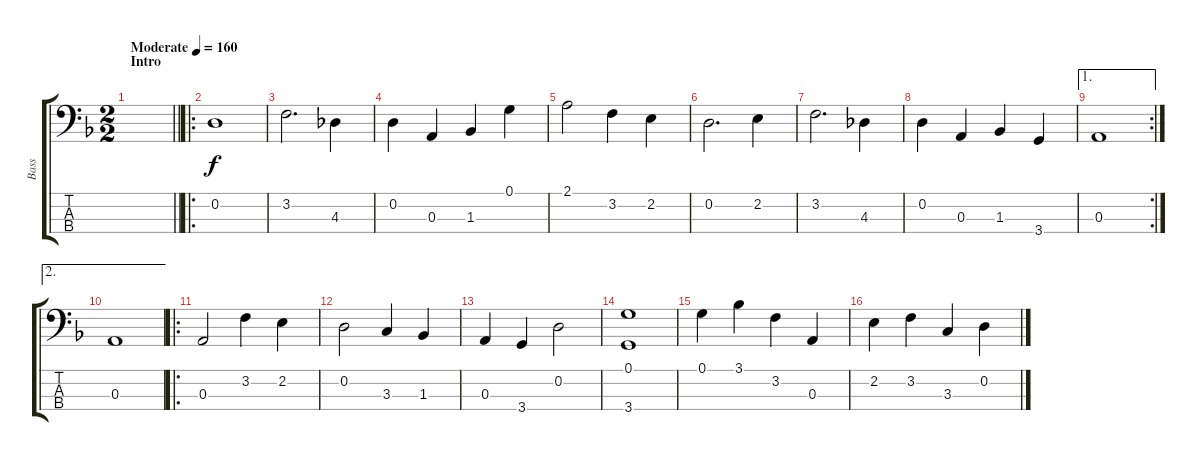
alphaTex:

\track ("Bass" "Bass") {instrument electricbassfinger}
\staff {score tabs}
\tuning (G2 D2 A1 E1) {hide}
\ts (2 2)
\section ("" "Intro")
\tempo (160 "Moderate")
\clef f4
\barLineRight lightlight
\ks f
|
\ro
\section ("" "")
0.2.1{volume 14 instrument contrabass} |
3.2.2{d} 4.3.4 |
0.2.4 0.3.4 1.3.4 0.1.4 |
2.1.2 3.2.4 2.2.4 |
0.2.2{d} 2.2.4 |
3.2.2{d} 4.3.4 |
0.2.4 0.3.4 1.3.4 3.4.4 |
\ae 1
\rc 2
0.3.1 |
\ae 2
0.3.1 |
\ro
0.3.2 3.2.4 2.2.4 |
0.2.2 3.3.4 1.3.4 |
0.3.4 3.4.4 0.2.2 |
(0.1 3.4).1 |
0.1.4 3.1.4 3.2.4 0.3.4 |
2.2.4 3.2.4 3.3.4 0.2.4
